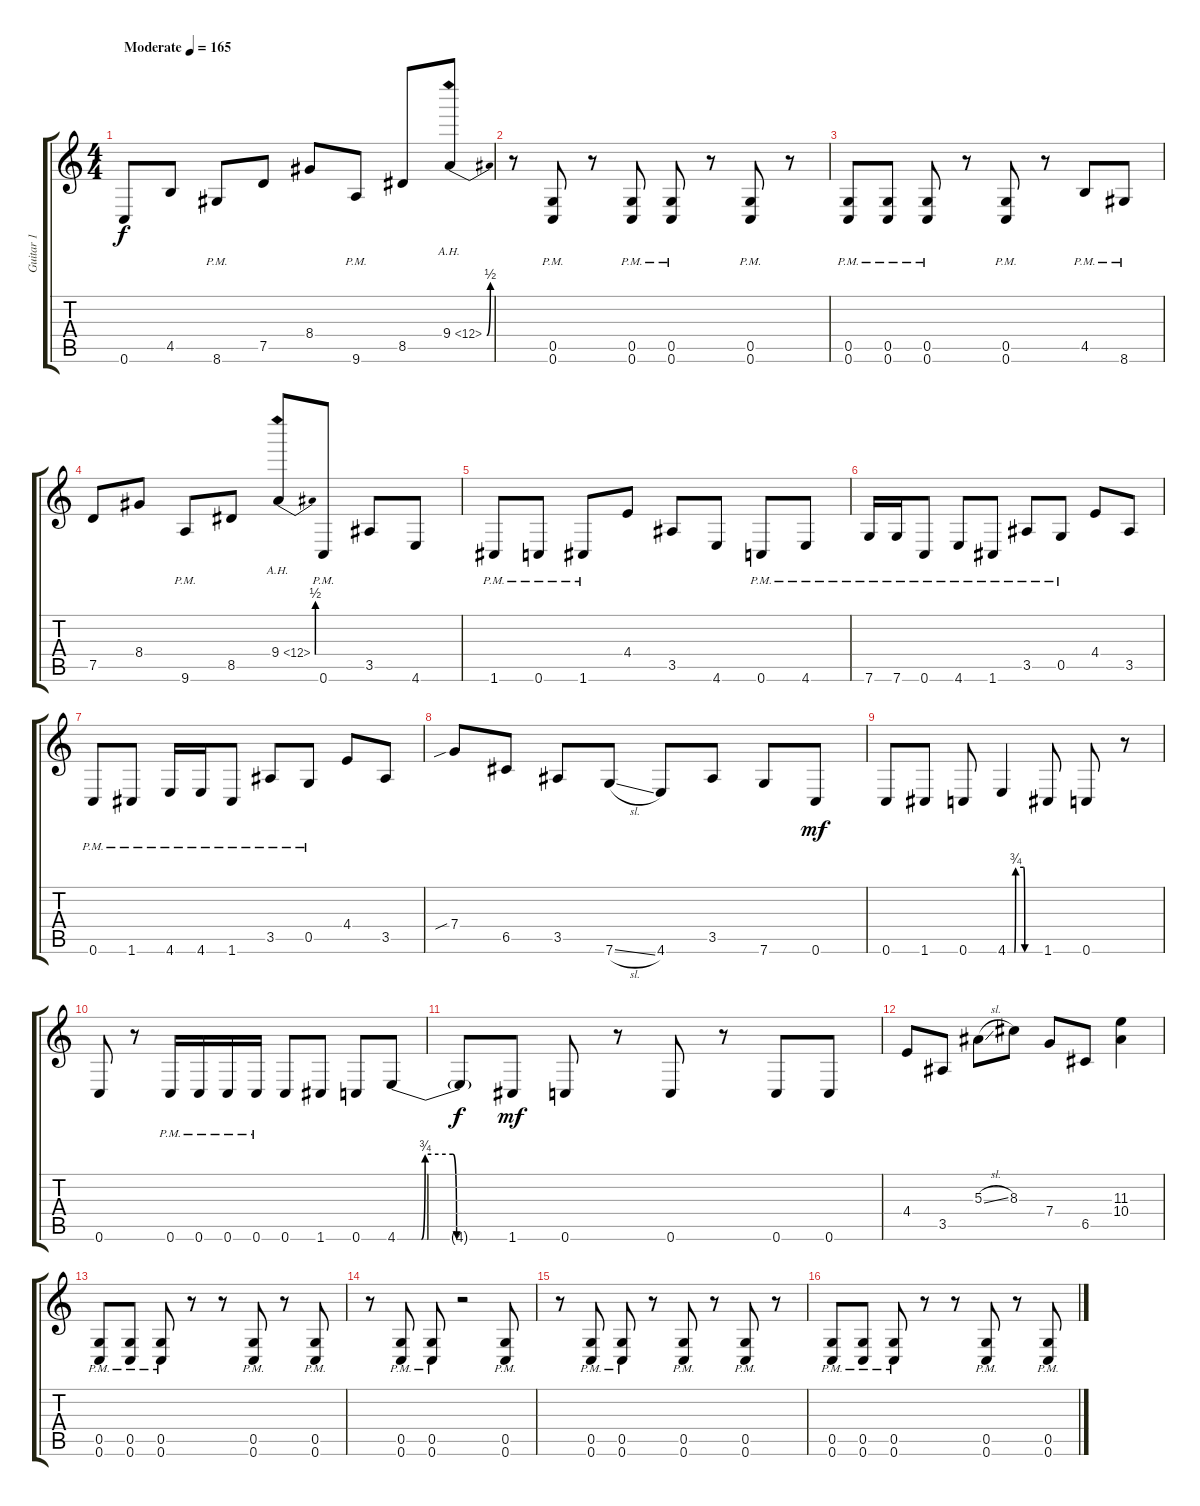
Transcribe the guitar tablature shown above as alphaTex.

\track ("Guitar 1" "Guitar 1") {instrument distortionguitar}
\staff {score tabs}
\tuning (D4 A3 F3 C3 G2 C2) {hide}
\ts (4 4)
\tempo (165 "Moderate")
\clef g2
\ks c
0.6.8{dy f instrument distortionguitar} 4.5.8 8.6{pm}.8 7.5.8 8.4.8 9.6{pm}.8 8.5.8 9.4{be (bend 0 0 60 2) ah 3}.8 |
r.8 (0.5{pm} 0.6).8 r.8 (0.5{pm} 0.6).8 (0.5{pm} 0.6).8 r.8 (0.5{pm} 0.6).8 r.8 |
(0.5{pm} 0.6{pm}).8 (0.5{pm} 0.6{pm}).8 (0.5{pm} 0.6{pm}).8 r.8 (0.5{pm} 0.6{pm}).8 r.8 4.5{pm}.8 8.6{pm}.8 |
7.5.8 8.4.8 9.6{pm}.8 8.5.8 9.4{be (bend 0 0 60 2) ah 3}.8 0.6{pm}.8 3.5.8 4.6.8 |
1.6{pm}.8 0.6{pm}.8 1.6{pm}.8 4.4.8 3.5.8 4.6.8 0.6{pm}.8 4.6{pm}.8 |
7.6{pm}.16 7.6{pm}.16 0.6{pm}.8 4.6{pm}.8 1.6{pm}.8 3.5{pm}.8 0.5{pm}.8 4.4.8 3.5.8 |
0.6{pm}.8 1.6{pm}.8 4.6{pm}.16 4.6{pm}.16 1.6{pm}.8 3.5{pm}.8 0.5{pm}.8 4.4.8 3.5.8 |
7.4{sib}.8 6.5.8 3.5.8 7.6{sl}.8 4.6.8 3.5.8 7.6.8 0.6.8{dy mf} |
0.6.8 1.6.8 0.6.8 4.6{be (custom 0 0 13 0 15 3 30 3 32 0 44 0 60 0)}.4 1.6.8 0.6.8 r.8 |
0.6.8 r.8 0.6{pm}.16 0.6{pm}.16 0.6{pm}.16 0.6{pm}.16 0.6.8 1.6.8 0.6.8 4.6{be (custom 0 0 13 0 15 3 30 3 32 0 44 0 60 0)}.8 |
4.6{t}.8{dy f} 1.6.8{dy mf} 0.6.8 r.8 0.6.8 r.8 0.6.8 0.6.8 |
4.4.8 3.5.8 5.3{sl}.8 8.3.8 7.4.8 6.5.8 (11.3 10.4).4 |
(0.5{pm} 0.6{pm}).8 (0.5{pm} 0.6{pm}).8 (0.5{pm} 0.6{pm}).8 r.8 r.8 (0.5{pm} 0.6{pm}).8 r.8 (0.5{pm} 0.6{pm}).8 |
r.8 (0.5{pm} 0.6{pm}).8 (0.5{pm} 0.6{pm}).8 r.2 (0.5{pm} 0.6{pm}).8 |
r.8 (0.5{pm} 0.6{pm}).8 (0.5{pm} 0.6{pm}).8 r.8 (0.5{pm} 0.6).8 r.8 (0.5{pm} 0.6{pm}).8 r.8 |
(0.5{pm} 0.6{pm}).8 (0.5{pm} 0.6{pm}).8 (0.5{pm} 0.6{pm}).8 r.8 r.8 (0.5{pm} 0.6{pm}).8 r.8 (0.5{pm} 0.6{pm}).8
